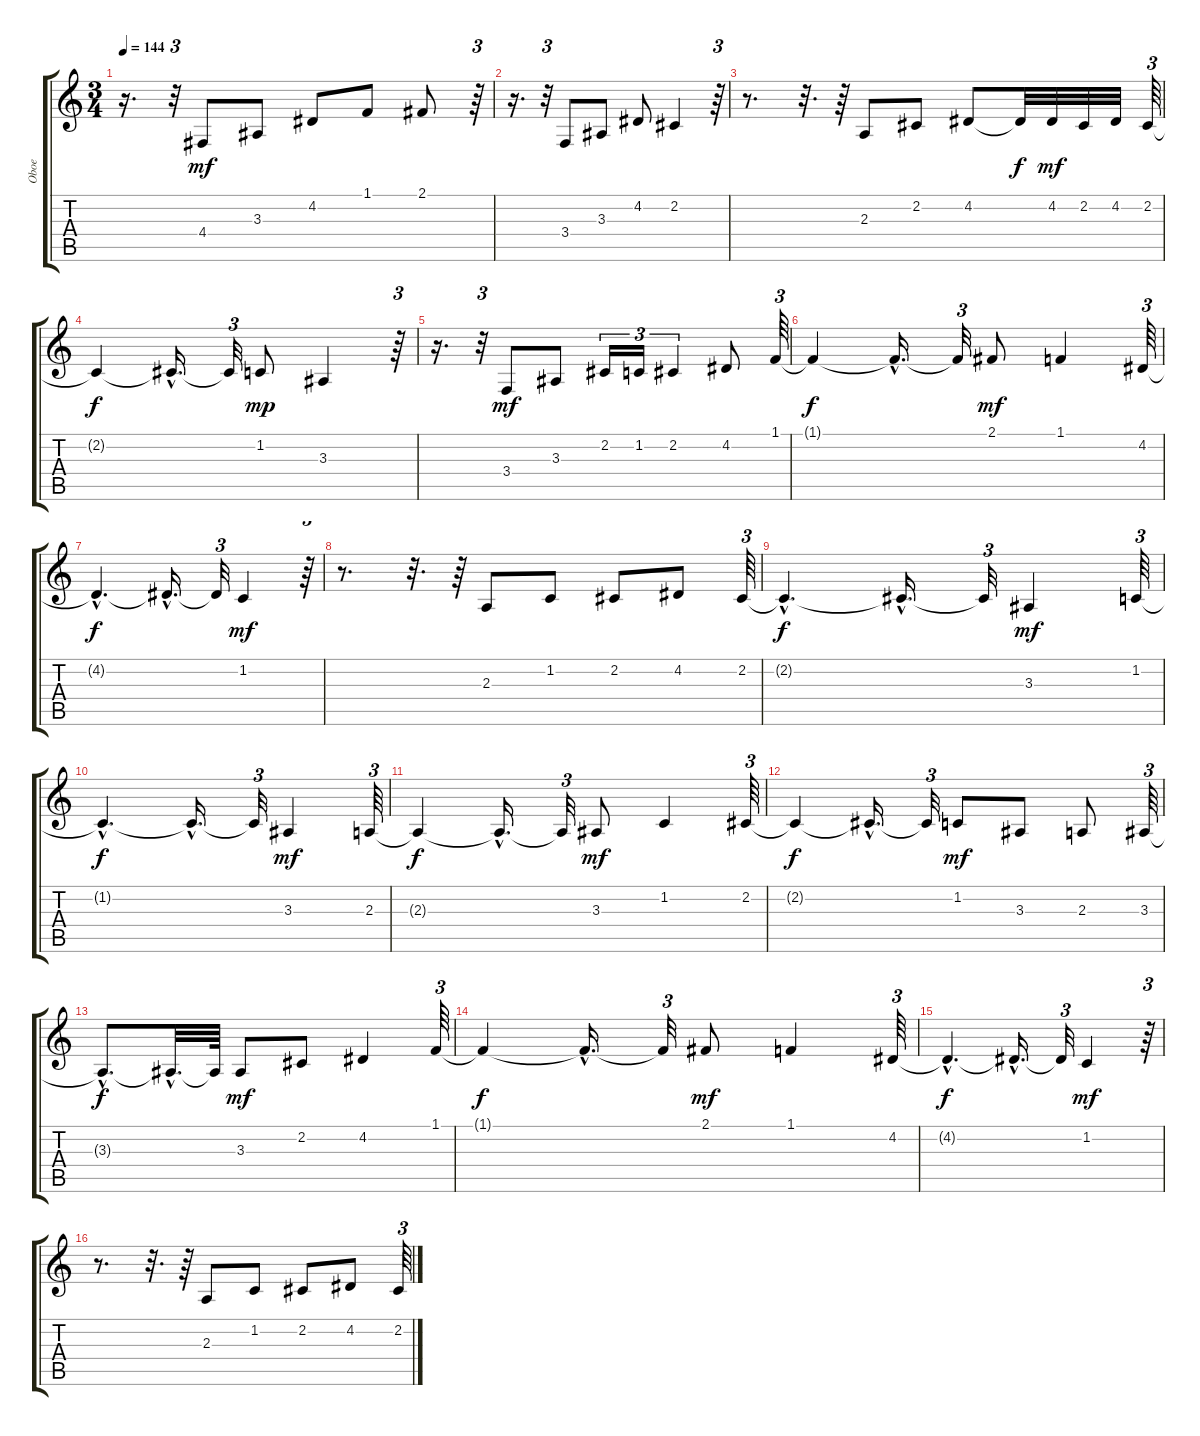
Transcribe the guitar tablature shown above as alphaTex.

\track ("Oboe" "Oboe") {instrument oboe}
\staff {score tabs}
\tuning (E4 B3 G3 D3 A2 E2) {hide}
\ts (3 4)
\tempo 144
\clef g2
\ks c
r.16{d dy mf} r.32{tu (3 2)} 4.4.8 3.3.8 4.2.8 1.1.8 2.1.8 r.64{tu (3 2)} |
r.16{d} r.32{tu (3 2)} 3.4.8 3.3.8 4.2.8 2.2.4 r.64{tu (3 2)} |
r.8{d} r.32{d} r.64 2.3.8 2.2.8 4.2.8 4.2{t}.32{dy f} 4.2.32{dy mf} 2.2.32 4.2.32 2.2.64{tu (3 2)} |
2.2{t}.4{dy f} 2.2{hac t}.16{d} 2.2{t}.32{tu (3 2)} 1.2.8{dy mp} 3.3.4 r.64{tu (3 2)} |
r.16{d} r.32{tu (3 2)} 3.4.8{dy mf} 3.3.8 2.2.16{tu (3 2)} 1.2.16{tu (3 2)} 2.2.4{tu (3 2)} 4.2.8 1.1.64{tu (3 2)} |
1.1{t}.4{dy f} 1.1{hac t}.16{d} 1.1{t}.32{tu (3 2)} 2.1.8{dy mf} 1.1.4 4.2.64{tu (3 2)} |
4.2{hac t}.4{d dy f} 4.2{hac t}.16{d} 4.2{t}.32{tu (3 2)} 1.2.4{dy mf} r.64{tu (3 2)} |
r.8{d} r.32{d} r.64 2.3.8 1.2.8 2.2.8 4.2.8 2.2.64{tu (3 2)} |
2.2{hac t}.4{d dy f} 2.2{hac t}.16{d} 2.2{t}.32{tu (3 2)} 3.3.4{dy mf} 1.2.64{tu (3 2)} |
1.2{hac t}.4{d dy f} 1.2{hac t}.16{d} 1.2{t}.32{tu (3 2)} 3.3.4{dy mf} 2.3.64{tu (3 2)} |
2.3{t}.4{dy f} 2.3{hac t}.16{d} 2.3{t}.32{tu (3 2)} 3.3.8{dy mf} 1.2.4 2.2.64{tu (3 2)} |
2.2{t}.4{dy f} 2.2{hac t}.16{d} 2.2{t}.32{tu (3 2)} 1.2.8{dy mf} 3.3.8 2.3.8 3.3.64{tu (3 2)} |
3.3{hac t}.8{d dy f} 3.3{hac t}.32{d} 3.3{t}.64 3.3.8{dy mf} 2.2.8 4.2.4 1.1.64{tu (3 2)} |
1.1{t}.4{dy f} 1.1{hac t}.16{d} 1.1{t}.32{tu (3 2)} 2.1.8{dy mf} 1.1.4 4.2.64{tu (3 2)} |
4.2{hac t}.4{d dy f} 4.2{hac t}.16{d} 4.2{t}.32{tu (3 2)} 1.2.4{dy mf} r.64{tu (3 2)} |
r.8{d} r.32{d} r.64 2.3.8 1.2.8 2.2.8 4.2.8 2.2.64{tu (3 2)}
